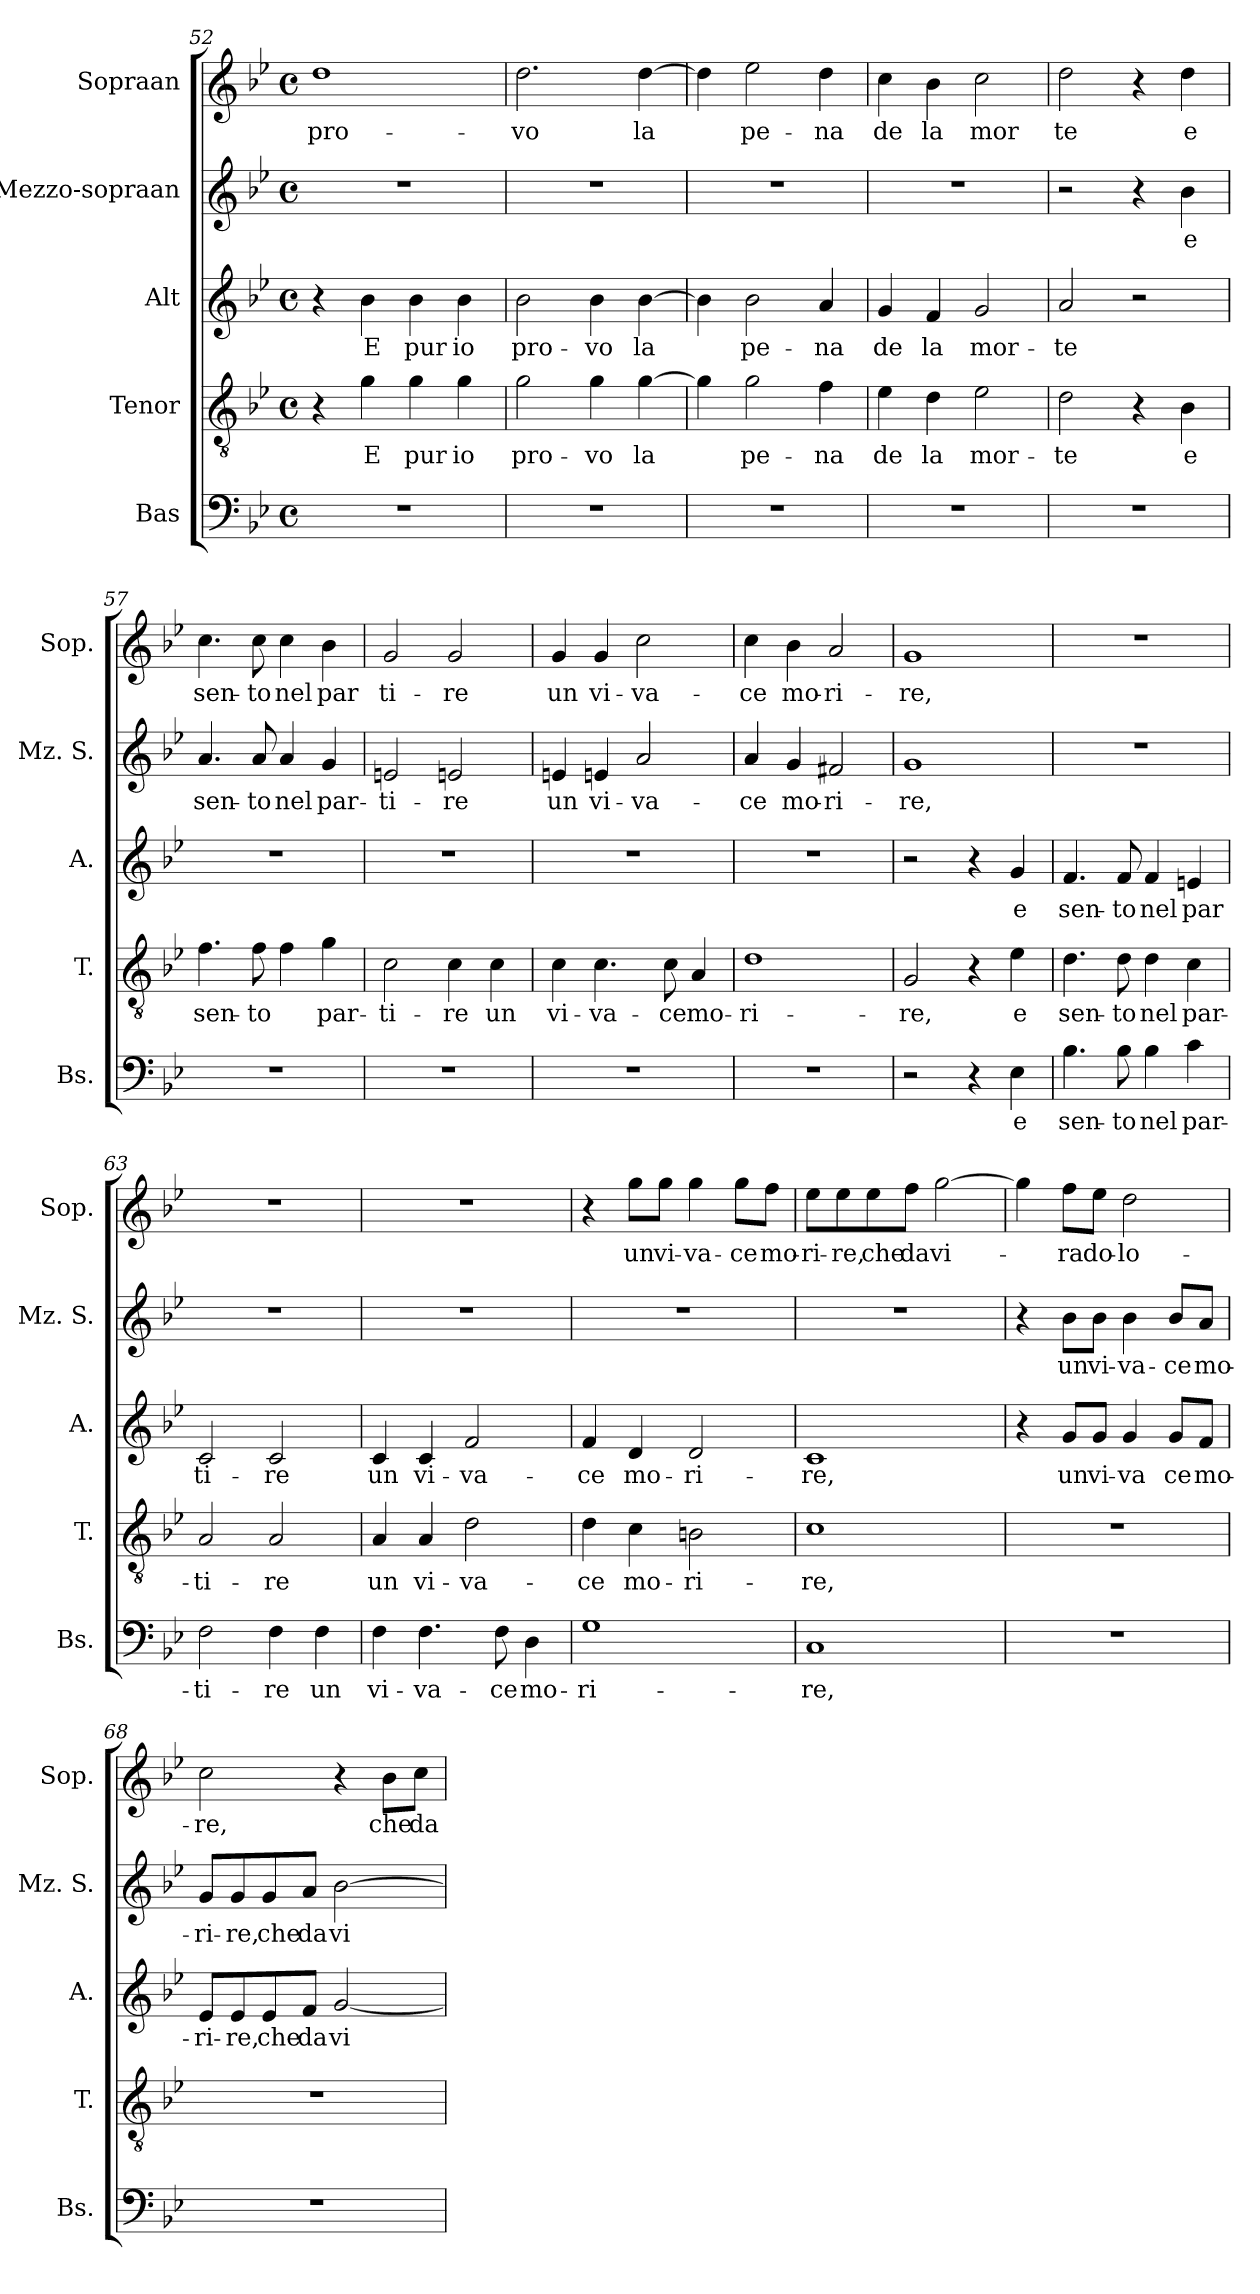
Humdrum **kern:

**kern	**text	**kern	**text	**kern	**text	**kern	**text	**kern	**text
*part5	*part5	*part4	*part4	*part3	*part3	*part2	*part2	*part1	*part1
*staff5	*staff5	*staff4	*staff4	*staff3	*staff3	*staff2	*staff2	*staff1	*staff1
*I"Bas	*	*I"Tenor	*	*I"Alt	*	*I"Mezzo-sopraan	*	*I"Sopraan	*
*I'Bs.	*	*I'T.	*	*I'A.	*	*I'Mz. S.	*	*I'Sop.	*
!!LO:LB:g=z
*clefF4	*	*clefGv2	*	*clefG2	*	*clefG2	*	*clefG2	*
*k[b-e-]	*	*k[b-e-]	*	*k[b-e-]	*	*k[b-e-]	*	*k[b-e-]	*
*M4/4	*	*M4/4	*	*M4/4	*	*M4/4	*	*M4/4	*
*met(c)	*	*met(c)	*	*met(c)	*	*met(c)	*	*met(c)	*
=52	=52	=52	=52	=52	=52	=52	=52	=52	=52
1r	.	4r	.	4r	.	1r	.	1dd	pro-
.	.	4g\	E	4b-\	E	.	.	.	.
.	.	4g\	pur	4b-\	pur	.	.	.	.
.	.	4g\	io	4b-\	io	.	.	.	.
=53	=53	=53	=53	=53	=53	=53	=53	=53	=53
1r	.	2g\	pro-	2b-\	pro-	1r	.	2.dd\	-vo
.	.	4g\	-vo	4b-\	-vo	.	.	.	.
.	.	[4g\	la	[4b-\	la	.	.	[4dd\	la
=54	=54	=54	=54	=54	=54	=54	=54	=54	=54
1r	.	4g\]	.	4b-\]	.	1r	.	4dd\]	.
.	.	2g\	pe-	2b-\	pe-	.	.	2ee-\	pe-
.	.	4f\	-na	4a/	-na	.	.	4dd\	-na
=55	=55	=55	=55	=55	=55	=55	=55	=55	=55
1r	.	4e-\	de	4g/	de	1r	.	4cc\	de
.	.	4d\	la	4f/	la	.	.	4b-\	la
.	.	2e-\	mor-	2g/	mor-	.	.	2cc\	mor
=56	=56	=56	=56	=56	=56	=56	=56	=56	=56
1r	.	2d\	-te	2a/	-te	2r	.	2dd\	te
.	.	4r	.	2r	.	4r	.	4r	.
.	.	4B-\	e	.	.	4b-\	e	4dd\	e
=57	=57	=57	=57	=57	=57	=57	=57	=57	=57
1r	.	4.f\	sen-	1r	.	4.a/	sen-	4.cc\	sen-
.	.	8f\	-to	.	.	8a/	-to	8cc\	-to
.	.	4f\	.	.	.	4a/	nel	4cc\	nel
.	.	4g\	par-	.	.	4g/	par-	4b-\	par
=58	=58	=58	=58	=58	=58	=58	=58	=58	=58
1r	.	2c\	-ti-	1r	.	2en/	-ti-	2g/	ti-
.	.	4c\	-re	.	.	2en/	-re	2g/	-re
.	.	4c\	un	.	.	.	.	.	.
!!LO:PB:g=z
=59	=59	=59	=59	=59	=59	=59	=59	=59	=59
1r	.	4c\	vi-	1r	.	4en/	un	4g/	un
.	.	4.c\	-va-	.	.	4en/	vi-	4g/	vi-
.	.	.	.	.	.	2a/	-va-	2cc\	-va-
.	.	8c\	-ce	.	.	.	.	.	.
.	.	4A/	mo-	.	.	.	.	.	.
=60	=60	=60	=60	=60	=60	=60	=60	=60	=60
1r	.	1d	-ri-	1r	.	4a/	-ce	4cc\	-ce
.	.	.	.	.	.	4g/	mo-	4b-\	mo-
.	.	.	.	.	.	2f#X/	-ri-	2a/	-ri-
=61	=61	=61	=61	=61	=61	=61	=61	=61	=61
2r	.	2G/	-re,	2r	.	1g	-re,	1g	-re,
4r	.	4r	.	4r	.	.	.	.	.
4E-\	e	4e-\	e	4g/	e	.	.	.	.
=62	=62	=62	=62	=62	=62	=62	=62	=62	=62
4.B-\	sen-	4.d\	sen-	4.f/	sen-	1r	.	1r	.
8B-\	-to	8d\	-to	8f/	-to	.	.	.	.
4B-\	nel	4d\	nel	4f/	nel	.	.	.	.
4c\	par-	4c\	par-	4en/	par	.	.	.	.
=63	=63	=63	=63	=63	=63	=63	=63	=63	=63
2F\	-ti-	2A/	-ti-	2c/	ti-	1r	.	1r	.
4F\	-re	2A/	-re	2c/	-re	.	.	.	.
4F\	un	.	.	.	.	.	.	.	.
=64	=64	=64	=64	=64	=64	=64	=64	=64	=64
4F\	vi-	4A/	un	4c/	un	1r	.	1r	.
4.F\	-va-	4A/	vi-	4c/	vi-	.	.	.	.
.	.	2d\	-va-	2f/	-va-	.	.	.	.
8F\	-ce	.	.	.	.	.	.	.	.
4D\	mo-	.	.	.	.	.	.	.	.
!!LO:LB:g=z
=65	=65	=65	=65	=65	=65	=65	=65	=65	=65
1G	-ri-	4d\	-ce	4f/	-ce	1r	.	4r	.
.	.	4c\	mo-	4d/	mo-	.	.	8gg\L	un
.	.	.	.	.	.	.	.	8gg\J	vi-
.	.	2Bn\	-ri-	2d/	-ri-	.	.	4gg\	-va-
.	.	.	.	.	.	.	.	8gg\L	-ce
.	.	.	.	.	.	.	.	8ff\J	mo-
=66	=66	=66	=66	=66	=66	=66	=66	=66	=66
1C	-re,	1c	-re,	1c	-re,	1r	.	8ee-\L	-ri-
.	.	.	.	.	.	.	.	8ee-\	-re,
.	.	.	.	.	.	.	.	8ee-\	che
.	.	.	.	.	.	.	.	8ff\J	da
.	.	.	.	.	.	.	.	[2gg\	vi-
=67	=67	=67	=67	=67	=67	=67	=67	=67	=67
1r	.	1r	.	4r	.	4r	.	4gg\]	.
.	.	.	.	8g/L	un	8b-\L	un	8ff\L	-ra
.	.	.	.	8g/J	vi-	8b-\J	vi-	8ee-\J	do-
.	.	.	.	4g/	-va	4b-\	-va-	2dd\	-lo-
.	.	.	.	8g/L	ce	8b-/L	-ce	.	.
.	.	.	.	8f/J	mo-	8a/J	mo-	.	.
=68	=68	=68	=68	=68	=68	=68	=68	=68	=68
1r	.	1r	.	8e-/L	-ri-	8g/L	-ri-	2cc\	-re,
.	.	.	.	8e-/	-re,	8g/	-re,	.	.
.	.	.	.	8e-/	che	8g/	che	.	.
.	.	.	.	8f/J	da	8a/J	da	.	.
.	.	.	.	[2g/	vi	[2b-\	vi-	4r	.
.	.	.	.	.	.	.	.	8b-\L	che
.	.	.	.	.	.	.	.	8cc\J	da
=	=	=	=	=	=	=	=	=	=
*-	*-	*-	*-	*-	*-	*-	*-	*-	*-
